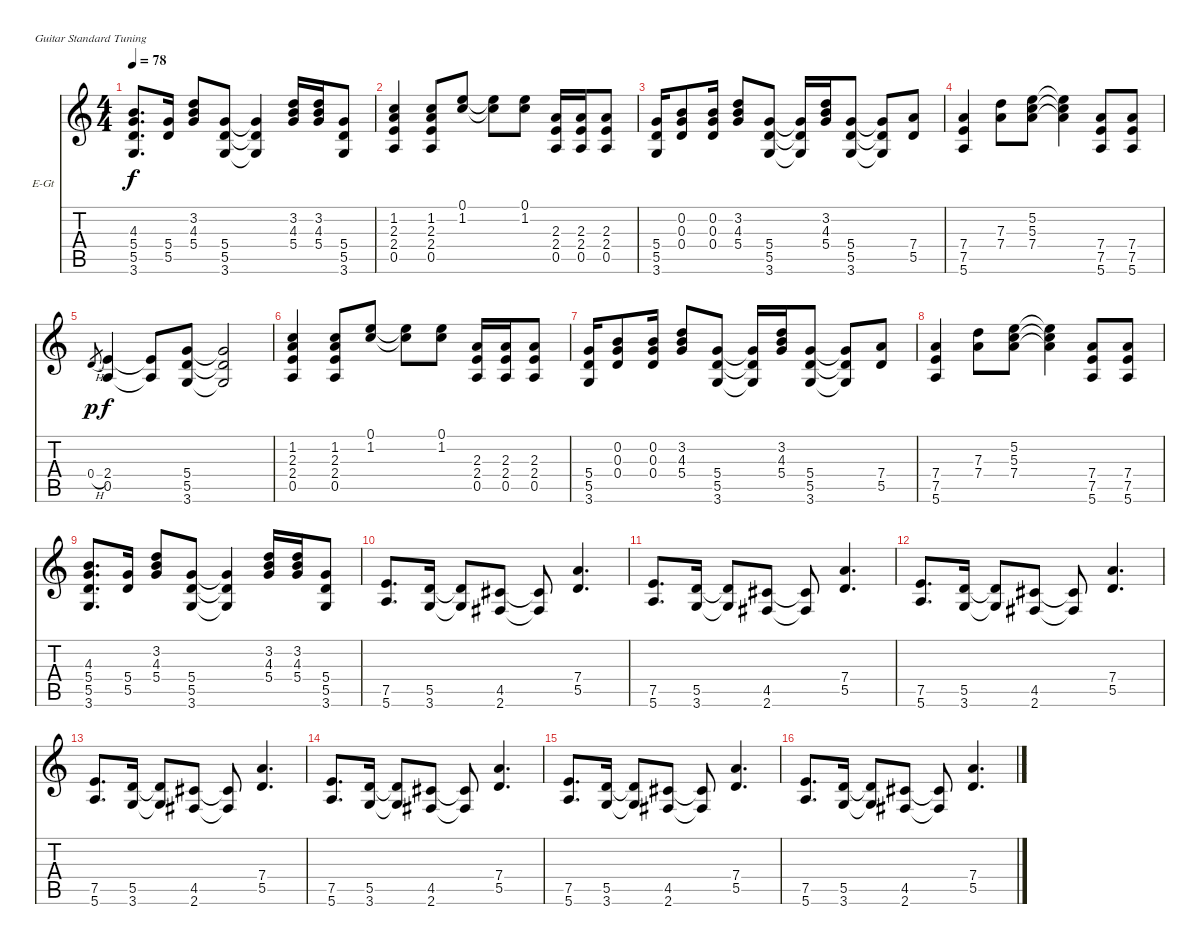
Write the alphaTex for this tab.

\defaultSystemsLayout 4
\bracketExtendMode nobrackets
\firstSystemTrackNameOrientation horizontal
\otherSystemsTrackNameOrientation horizontal
\track ("Stone Gossard (Drive)" "E-Gt") {instrument overdrivenguitar}
\staff {score tabs}
\tuning (E4 B3 G3 D3 A2 E2)
\ts (4 4)
\tempo 78
\clef g2
\ks c
(4.3 5.4 5.5 3.6).8{d dy f} (5.4 5.5).16 (3.2 4.3 5.4).8 (5.4 5.5 3.6).8 (5.4{t} 5.5{t} 3.6{t}).4 (3.2 4.3 5.4).16 (3.2 4.3 5.4).16 (5.4 5.5 3.6).8 |
(1.2 2.3 2.4 0.5).4 (1.2 2.3 2.4 0.5).8 (0.1 1.2).8 (0.1{t} 1.2{t}).8 (0.1 1.2).8 (2.3 2.4 0.5).16 (2.3 2.4 0.5).16 (2.3 2.4 0.5).8 |
(5.4 5.5 3.6).16 (0.2 0.3 0.4).8 (0.2 0.3 0.4).16 (3.2 4.3 5.4).8 (5.4 5.5 3.6).8 (5.4{t} 5.5{t} 3.6{t}).16 (3.2 4.3 5.4).16 (5.4 5.5 3.6).8 (5.4{t} 5.5{t} 3.6{t}).8 (7.4 5.5).8 |
(7.4 7.5 5.6).4 (7.3 7.4).8 (5.2 5.3 7.4).8 (5.2{t} 5.3{t} 7.4{t}).4 (7.4 7.5 5.6).8 (7.4 7.5 5.6).8 |
0.4{h}.8{gr dy p} (2.4 0.5).4{dy f} (2.4{t} 0.5{t}).8 (5.4 5.5 3.6).8 (5.4{t} 5.5{t} 3.6{t}).2 |
(1.2 2.3 2.4 0.5).4 (1.2 2.3 2.4 0.5).8 (0.1 1.2).8 (0.1{t} 1.2{t}).8 (0.1 1.2).8 (2.3 2.4 0.5).16 (2.3 2.4 0.5).16 (2.3 2.4 0.5).8 |
(5.4 5.5 3.6).16 (0.2 0.3 0.4).8 (0.2 0.3 0.4).16 (3.2 4.3 5.4).8 (5.4 5.5 3.6).8 (5.4{t} 5.5{t} 3.6{t}).16 (3.2 4.3 5.4).16 (5.4 5.5 3.6).8 (5.4{t} 5.5{t} 3.6{t}).8 (7.4 5.5).8 |
(7.4 7.5 5.6).4 (7.3 7.4).8 (5.2 5.3 7.4).8 (5.2{t} 5.3{t} 7.4{t}).4 (7.4 7.5 5.6).8 (7.4 7.5 5.6).8 |
(4.3 5.4 5.5 3.6).8{d} (5.4 5.5).16 (3.2 4.3 5.4).8 (5.4 5.5 3.6).8 (5.4{t} 5.5{t} 3.6{t}).4 (3.2 4.3 5.4).16 (3.2 4.3 5.4).16 (5.4 5.5 3.6).8 |
(7.5 5.6).8{d} (5.5 3.6).16 (5.5{t} 3.6{t}).8 (4.5 2.6).8 (4.5{t} 2.6{t}).8 (7.4 5.5).4{d} |
(7.5 5.6).8{d} (5.5 3.6).16 (5.5{t} 3.6{t}).8 (4.5 2.6).8 (4.5{t} 2.6{t}).8 (7.4 5.5).4{d} |
(7.5 5.6).8{d} (5.5 3.6).16 (5.5{t} 3.6{t}).8 (4.5 2.6).8 (4.5{t} 2.6{t}).8 (7.4 5.5).4{d} |
(7.5 5.6).8{d} (5.5 3.6).16 (5.5{t} 3.6{t}).8 (4.5 2.6).8 (4.5{t} 2.6{t}).8 (7.4 5.5).4{d} |
(7.5 5.6).8{d} (5.5 3.6).16 (5.5{t} 3.6{t}).8 (4.5 2.6).8 (4.5{t} 2.6{t}).8 (7.4 5.5).4{d} |
(7.5 5.6).8{d} (5.5 3.6).16 (5.5{t} 3.6{t}).8 (4.5 2.6).8 (4.5{t} 2.6{t}).8 (7.4 5.5).4{d} |
(7.5 5.6).8{d} (5.5 3.6).16 (5.5{t} 3.6{t}).8 (4.5 2.6).8 (4.5{t} 2.6{t}).8 (7.4 5.5).4{d}
